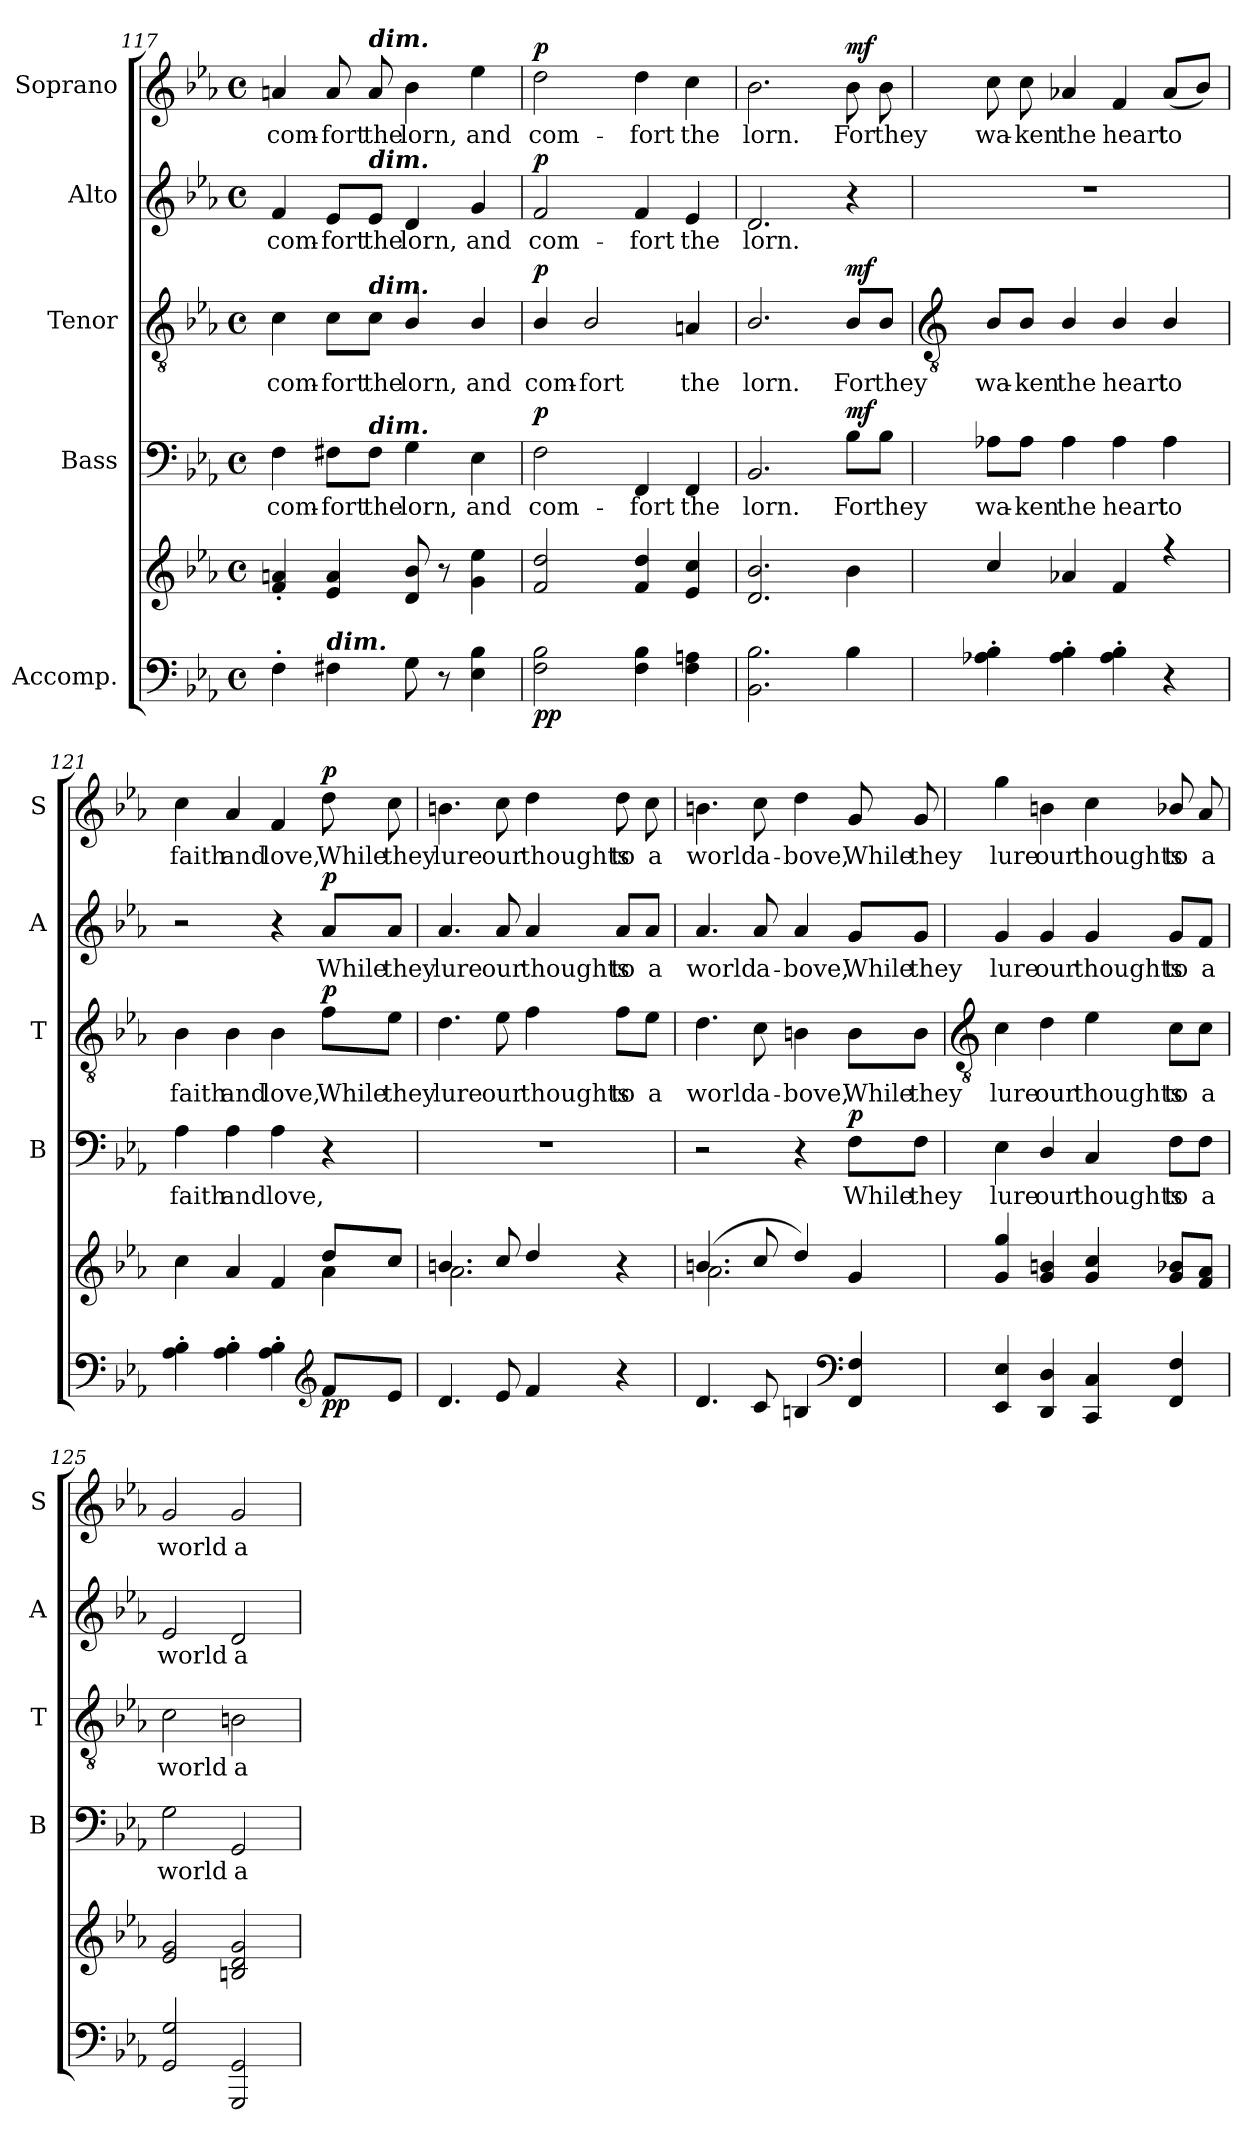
**kern	**kern	**dynam	**kern	**text	**dynam	**kern	**text	**dynam	**kern	**text	**dynam	**kern	**text	**dynam
*part5	*part5	*part5	*part4	*part4	*part4	*part3	*part3	*part3	*part2	*part2	*part2	*part1	*part1	*part1
*staff6	*staff5	*staff5/6	*staff4	*staff4	*staff4	*staff3	*staff3	*staff3	*staff2	*staff2	*staff2	*staff1	*staff1	*staff1
*I"Accomp.	*	*	*I"Bass	*	*	*I"Tenor	*	*	*I"Alto	*	*	*I"Soprano	*	*
*	*	*	*I'B	*	*	*I'T	*	*	*I'A	*	*	*I'S	*	*
*clefF4	*clefG2	*	*clefF4	*	*	*clefGv2	*	*	*clefG2	*	*	*clefG2	*	*
*k[b-e-a-]	*k[b-e-a-]	*	*k[b-e-a-]	*	*	*k[b-e-a-]	*	*	*k[b-e-a-]	*	*	*k[b-e-a-]	*	*
*E-:	*E-:	*	*E-:	*	*	*E-:	*	*	*E-:	*	*	*E-:	*	*
*M4/4	*M4/4	*	*M4/4	*	*	*M4/4	*	*	*M4/4	*	*	*M4/4	*	*
*met(c)	*met(c)	*	*met(c)	*	*	*met(c)	*	*	*met(c)	*	*	*met(c)	*	*
=117	=117	=117	=117	=117	=117	=117	=117	=117	=117	=117	=117	=117	=117	=117
!	!	!	!	!LO:LY:b	!	!	!LO:LY:b	!	!	!LO:LY:b	!	!	!LO:LY:b	!
4F'	4f' 4an'	.	4F	com-	.	4c	com-	.	4f	com-	.	4an	com-	.
!LO:TX:a:Bi:t=dim.	!	!	!	!	!	!	!	!	!	!	!	!	!	!
!	!	!	!	!LO:LY:b	!	!	!LO:LY:b	!	!	!LO:LY:b	!	!	!LO:LY:b	!
4F#X	4e- 4a	.	8F#X\L	-fort	.	8c\L	-fort	.	8e-/L	-fort	.	8a	-fort	.
!	!	!	!	!	!	!	!	!	!	!	!	!LO:TX:a:Bi:t=dim.	!	!
!	!	!	!	!	!	!	!	!	!LO:TX:a:Bi:t=dim.	!	!	!	!	!
!	!	!	!	!	!	!LO:TX:a:Bi:t=dim.	!	!	!	!	!	!	!	!
!	!	!	!LO:TX:a:Bi:t=dim.	!	!	!	!	!	!	!	!	!	!	!
!	!	!	!	!LO:LY:b	!	!	!LO:LY:b	!	!	!LO:LY:b	!	!	!LO:LY:b	!
.	.	.	8F#\J	the	.	8c\J	the	.	8e-/J	the	.	8a	the	.
!	!	!	!	!LO:LY:b	!	!	!LO:LY:b	!	!	!LO:LY:b	!	!	!LO:LY:b	!
8G	8d 8b-	.	4G	lorn,	.	4B-/	lorn,	.	4d	lorn,	.	4b-	lorn,	.
8r	8r	.	.	.	.	.	.	.	.	.	.	.	.	.
!	!	!	!	!LO:LY:b	!	!	!LO:LY:b	!	!	!LO:LY:b	!	!	!LO:LY:b	!
4E- 4B-	4g 4ee-	.	4E-	and	.	4B-/	and	.	4g	and	.	4ee-	and	.
=118	=118	=118	=118	=118	=118	=118	=118	=118	=118	=118	=118	=118	=118	=118
!	!	!LO:DY:b=2	!	!LO:LY:b	!	!	!LO:LY:b	!	!	!LO:LY:b	!	!	!LO:LY:b	!
!	!	!LO:DY:n=1:b	!	!	!LO:DY:b	!	!	!LO:DY:b	!	!	!LO:DY:b	!	!	!LO:DY:b
2F 2B-	2f 2dd	p p	2F	com-	p	4B-/	com-	p	2f	com-	p	2dd	com-	p
!	!	!	!	!	!	!	!LO:LY:b	!	!	!	!	!	!	!
.	.	.	.	.	.	2B-/	-fort	.	.	.	.	.	.	.
!	!	!	!	!LO:LY:b	!	!	!	!	!	!LO:LY:b	!	!	!LO:LY:b	!
4F 4B-	4f 4dd	.	4FF	-fort	.	.	.	.	4f	-fort	.	4dd	-fort	.
!	!	!	!	!LO:LY:b	!	!	!LO:LY:b	!	!	!LO:LY:b	!	!	!LO:LY:b	!
4F 4An	4e- 4cc	.	4FF	the	.	4An	the	.	4e-	the	.	4cc	the	.
=119	=119	=119	=119	=119	=119	=119	=119	=119	=119	=119	=119	=119	=119	=119
!	!	!	!	!LO:LY:b	!	!	!LO:LY:b	!	!	!LO:LY:b	!	!	!LO:LY:b	!
2.BB- 2.B-	2.d 2.b-	.	2.BB-	lorn.	.	2.B-/	lorn.	.	2.d	lorn.	.	2.b-	lorn.	.
!	!	!LO:DY:b=2	!	!LO:LY:b	!	!	!LO:LY:b	!	!	!	!	!	!LO:LY:b	!
!	!	!LO:DY:n=1:b	!	!	!LO:DY:b	!	!	!LO:DY:b	!	!	!	!	!	!LO:DY:b
4B-	4b-	mf mf	8B-\L	For	mf	8B-/L	For	mf	4r	.	.	8b-	For	mf
!	!	!	!	!LO:LY:b	!	!	!LO:LY:b	!	!	!	!	!	!LO:LY:b	!
.	.	.	8B-\J	they	.	8B-/J	they	.	.	.	.	8b-	they	.
!!LO:LB:g=z
=120	=120	=120	=120	=120	=120	=120	=120	=120	=120	=120	=120	=120	=120	=120
*	*	*	*	*	*	*clefGv2	*	*	*	*	*	*	*	*
*	*^	*	*	*	*	*	*	*	*	*	*	*	*	*
!	!	!	!	!	!LO:LY:b	!	!	!LO:LY:b	!	!	!	!	!	!LO:LY:b	!
4A-X' 4B-'	4cc	1ryy	.	8A-X\L	wa-	.	8B-/L	wa-	.	1r	.	.	8cc	wa-	.
!	!	!	!	!	!LO:LY:b	!	!	!LO:LY:b	!	!	!	!	!	!LO:LY:b	!
.	.	.	.	8A-\J	-ken	.	8B-/J	-ken	.	.	.	.	8cc	-ken	.
!	!	!	!	!	!LO:LY:b	!	!	!LO:LY:b	!	!	!	!	!	!LO:LY:b	!
4A-' 4B-'	4a-X	.	.	4A-	the	.	4B-/	the	.	.	.	.	4a-X	the	.
!	!	!	!	!	!LO:LY:b	!	!	!LO:LY:b	!	!	!	!	!	!LO:LY:b	!
4A-' 4B-'	4f	.	.	4A-	heart	.	4B-/	heart	.	.	.	.	4f	heart	.
!	!	!	!	!	!LO:LY:b	!	!	!LO:LY:b	!	!	!	!	!	!LO:LY:b	!
4r	4r	.	.	4A-	to	.	4B-/	to	.	.	.	.	(<8a-L	to	.
.	.	.	.	.	.	.	.	.	.	.	.	.	8b-J)	.	.
=121	=121	=121	=121	=121	=121	=121	=121	=121	=121	=121	=121	=121	=121	=121	=121
!	!	!	!	!	!LO:LY:b	!	!	!LO:LY:b	!	!	!	!	!	!LO:LY:b	!
4A-' 4B-'	4cc	2.ryy	.	4A-	faith	.	4B-	faith	.	2r	.	.	4cc	faith	.
!	!	!	!	!	!LO:LY:b	!	!	!LO:LY:b	!	!	!	!	!	!LO:LY:b	!
4A-' 4B-'	4a-	.	.	4A-	and	.	4B-	and	.	.	.	.	4a-	and	.
!	!	!	!	!	!LO:LY:b	!	!	!LO:LY:b	!	!	!	!	!	!LO:LY:b	!
4A-' 4B-'	4f	.	.	4A-	love,	.	4B-	love,	.	4r	.	.	4f	love,	.
*clefG2	*	*	*	*	*	*	*	*	*	*	*	*	*	*	*
!	!	!	!LO:DY:b=2	!	!	!	!	!LO:LY:b	!	!	!LO:LY:b	!	!	!LO:LY:b	!
!	!	!	!LO:DY:n=1:b	!	!	!	!	!	!LO:DY:b	!	!	!LO:DY:b	!	!	!LO:DY:b
8fL	8dd/L	4a-\	p p	4r	.	.	8f\L	While	p	8a-/L	While	p	8dd	While	p
!	!	!	!	!	!	!	!	!LO:LY:b	!	!	!LO:LY:b	!	!	!LO:LY:b	!
8e-J	8cc/J	.	.	.	.	.	8e-\J	they	.	8a-/J	they	.	8cc	they	.
=122	=122	=122	=122	=122	=122	=122	=122	=122	=122	=122	=122	=122	=122	=122	=122
!	!	!	!	!	!	!	!	!LO:LY:b	!	!	!LO:LY:b	!	!	!LO:LY:b	!
4.d	4.bn/	2.a-\	.	1r	.	.	4.d	lure	.	4.a-	lure	.	4.bn	lure	.
!	!	!	!	!	!	!	!	!LO:LY:b	!	!	!LO:LY:b	!	!	!LO:LY:b	!
8e-	8cc/	.	.	.	.	.	8e-	our	.	8a-	our	.	8cc	our	.
!	!	!	!	!	!	!	!	!LO:LY:b	!	!	!LO:LY:b	!	!	!LO:LY:b	!
4f	4dd/	.	.	.	.	.	4f	thoughts	.	4a-	thoughts	.	4dd	thoughts	.
!	!	!	!	!	!	!	!	!LO:LY:b	!	!	!LO:LY:b	!	!	!LO:LY:b	!
4r	4r	4ryy	.	.	.	.	8f\L	to	.	8a-/L	to	.	8dd	to	.
!	!	!	!	!	!	!	!	!LO:LY:b	!	!	!LO:LY:b	!	!	!LO:LY:b	!
.	.	.	.	.	.	.	8e-\J	a	.	8a-/J	a	.	8cc	a	.
=123	=123	=123	=123	=123	=123	=123	=123	=123	=123	=123	=123	=123	=123	=123	=123
!	!	!	!	!	!	!	!	!LO:LY:b	!	!	!LO:LY:b	!	!	!LO:LY:b	!
4.d	(>4.bn/	2.a-\	.	2r	.	.	4.d	world	.	4.a-	world	.	4.bn	world	.
!	!	!	!	!	!	!	!	!LO:LY:b	!	!	!LO:LY:b	!	!	!LO:LY:b	!
8c	8cc/	.	.	.	.	.	8c	a-	.	8a-	a-	.	8cc	a-	.
!	!	!	!	!	!	!	!	!LO:LY:b	!	!	!LO:LY:b	!	!	!LO:LY:b	!
4Bn	4dd/)	.	.	4r	.	.	4Bn	-bove,	.	4a-	-bove,	.	4dd	-bove,	.
*clefF4	*	*	*	*	*	*	*	*	*	*	*	*	*	*	*
!	!	!	!	!	!LO:LY:b	!LO:DY:b	!	!LO:LY:b	!	!	!LO:LY:b	!	!	!LO:LY:b	!
4FF 4F	4g	4ryy	.	8F\L	While	p	8B\L	While	.	8g/L	While	.	8g	While	.
!	!	!	!	!	!LO:LY:b	!	!	!LO:LY:b	!	!	!LO:LY:b	!	!	!LO:LY:b	!
.	.	.	.	8F\J	they	.	8B\J	they	.	8g/J	they	.	8g	they	.
!!LO:LB:g=z
=124	=124	=124	=124	=124	=124	=124	=124	=124	=124	=124	=124	=124	=124	=124	=124
*	*	*	*	*	*	*	*clefGv2	*	*	*	*	*	*	*	*
!	!	!	!	!	!LO:LY:b	!	!	!LO:LY:b	!	!	!LO:LY:b	!	!	!LO:LY:b	!
4EE- 4E-	4g 4gg	1ryy	.	4E-	lure	.	4c	lure	.	4g	lure	.	4gg	lure	.
!	!	!	!	!	!LO:LY:b	!	!	!LO:LY:b	!	!	!LO:LY:b	!	!	!LO:LY:b	!
4DD/ 4D/	4g 4bn	.	.	4D/	our	.	4d	our	.	4g	our	.	4bn	our	.
!	!	!	!	!	!LO:LY:b	!	!	!LO:LY:b	!	!	!LO:LY:b	!	!	!LO:LY:b	!
4CC 4C	4g 4cc	.	.	4C	thoughts	.	4e-	thoughts	.	4g	thoughts	.	4cc	thoughts	.
!	!	!	!	!	!LO:LY:b	!	!	!LO:LY:b	!	!	!LO:LY:b	!	!	!LO:LY:b	!
4FF 4F	8g/ 8b-X/L	.	.	8F\L	to	.	8c\L	to	.	8g/L	to	.	8b-X/	to	.
!	!	!	!	!	!LO:LY:b	!	!	!LO:LY:b	!	!	!LO:LY:b	!	!	!LO:LY:b	!
.	8f 8a-J	.	.	8F\J	a	.	8c\J	a	.	8f/J	a	.	8a-	a	.
=125	=125	=125	=125	=125	=125	=125	=125	=125	=125	=125	=125	=125	=125	=125	=125
!	!	!	!	!	!LO:LY:b	!	!	!LO:LY:b	!	!	!LO:LY:b	!	!	!LO:LY:b	!
2GG 2G	2e- 2g	1ryy	.	2G	world	.	2c	world	.	2e-	world	.	2g	world	.
!	!	!	!	!	!LO:LY:b	!	!	!LO:LY:b	!	!	!LO:LY:b	!	!	!LO:LY:b	!
2GGG 2GG	2Bn 2d 2g	.	.	2GG	a-	.	2Bn	a-	.	2d	a-	.	2g	a-	.
*	*v	*v	*	*	*	*	*	*	*	*	*	*	*	*	*
=	=	=	=	=	=	=	=	=	=	=	=	=	=	=
*-	*-	*-	*-	*-	*-	*-	*-	*-	*-	*-	*-	*-	*-	*-
